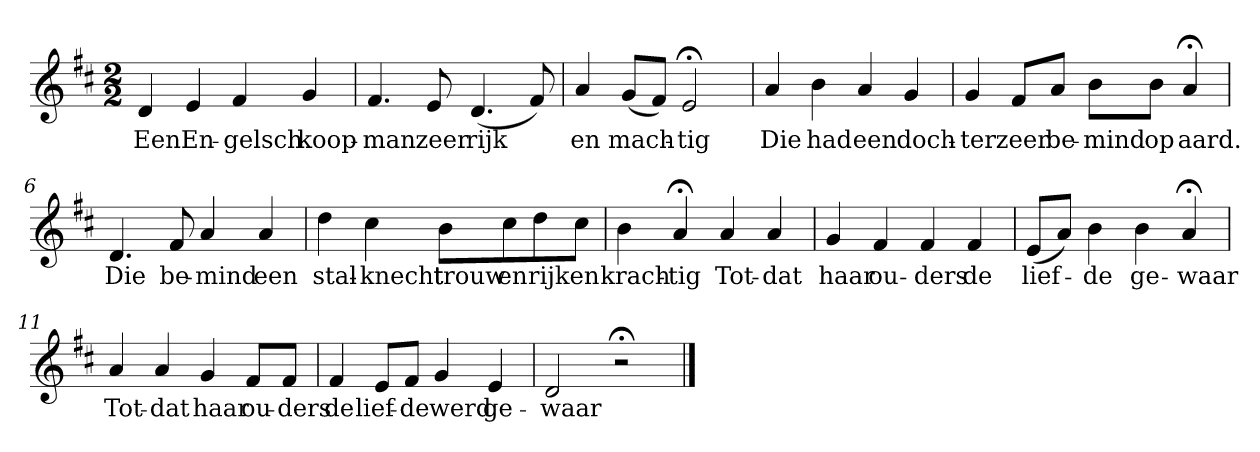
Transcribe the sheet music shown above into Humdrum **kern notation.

**kern	**text
*part1	*part1
*staff1	*staff1
*k[f#c#]	*
*D:	*
*M2/2	*
*MM120	*
=1	=1
4d	Een
4e	En-
4f#	-gelsch
4g	koop-
=2	=2
4.f#	-man
8e	zeer
(4.d	rijk
8f#)	.
=3	=3
4a	en
(8gL	mach-
8f#J)	.
2e;<	-tig
=4	=4
4a	Die
4b	had
4a	een
4g	doch-
=5	=5
4g	-ter
8f#L	zeer
8aJ	be-
8bL	-mind
8bJ	op
4a;<	aard.
=6	=6
4.d	Die
8f#	be-
4a	-mind
4a	een
=7	=7
4dd	stal-
4cc#	-knecht
8bL	trouw
8cc#	en
8dd	rijk
8cc#J	en
=8	=8
4b	krach-
4a;<	-tig
4a	Tot-
4a	-dat
=9	=9
4g	haar
4f#	ou-
4f#	-ders
4f#	de
=10	=10
(8eL	lief-
8aJ)	.
4b	-de
4b	ge-
4a;<	-waar
=11	=11
4a	Tot-
4a	-dat
4g	haar
8f#L	ou-
8f#J	-ders
=12	=12
4f#	de
8eL	lief-
8f#J	-de
4g	werd
4e	ge-
=13	=13
2d	-waar
2r;<	.
==	==
*-	*-
